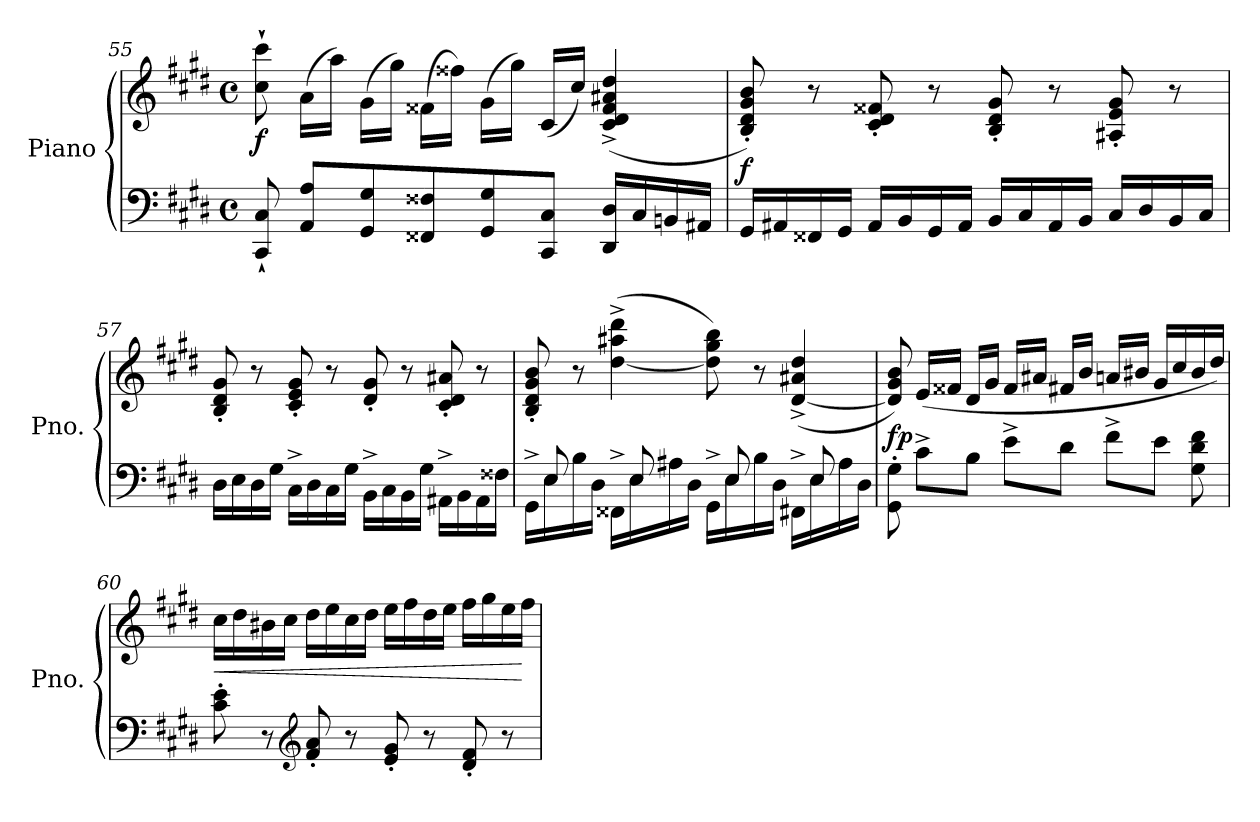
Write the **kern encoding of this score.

**kern	**kern	**dynam
*part1	*part1	*part1
*staff2	*staff1	*staff1/2
*I"Piano	*	*
*I'Pno.	*	*
*clefF4	*clefG2	*
*k[f#c#g#d#]	*k[f#c#g#d#]	*
*M4/4	*M4/4	*
*met(c)	*met(c)	*
=55	=55	=55
!	!	!LO:DY:b
8CC#/` 8C#/`	8cc#\` 8ccc#\`	f
8AA/ 8A/L	(16a\LL	.
.	16aa\JJ)	.
8GG#/ 8G#/	(16g#\LL	.
.	16gg#\JJ)	.
8FF##X/ 8F##X/	(16f##X\LL	.
.	16ff##X\JJ)	.
8GG#/ 8G#/	(16g#\LL	.
.	16gg#\JJ)	.
8CC#/ 8C#/J	(16c#/LL	.
.	16cc#/JJ)	.
16DD#/ 16D#/LL	(>4c#/^ 4d#/^ 4f##/^ 4a#X/^ 4dd#/^	.
16C#/	.	.
16BBn/	.	.
16AA#X/JJ	.	.
!!LO:LB:g=z
=56	=56	=56
!	!	!LO:DY:b
16GG#/LL	8B/' 8d#/' 8g#/' 8b/')	f
16AA#X/	.	.
16FF##X/	8r	.
16GG#/JJ	.	.
16AA#/LL	8c#/' 8d#/' 8f##X/'	.
16BB/	.	.
16GG#/	8r	.
16AA#/JJ	.	.
16BB/LL	8B/' 8d#/' 8g#/'	.
16C#/	.	.
16AA#/	8r	.
16BB/JJ	.	.
16C#/LL	8A#X/' 8e/' 8g#/'	.
16D#/	.	.
16BB/	8r	.
16C#/JJ	.	.
=57	=57	=57
16D#\LL	8B/' 8d#/' 8g#/'	.
16E\	.	.
16D#\	8r	.
16G#\JJ	.	.
16C#^\LL	8c#/' 8e/' 8g#/'	.
16D#\	.	.
16C#\	8r	.
16G#\JJ	.	.
16BB^\LL	8d#/' 8g#/'	.
16C#\	.	.
16BB\	8r	.
16G#\JJ	.	.
16AA#X^\LL	8c#/' 8d#/' 8a#X/'	.
16BB\	.	.
16AA#\	8r	.
16F##X\JJ	.	.
!!LO:LB:g=z
=58	=58	=58
*^	*	*
16GG#^\LL	16ryy	8B/' 8d#/' 8g#/' 8b/'	.
16E\	8E/	.	.
16B\	.	8r	.
16D#\JJ	8ryy	.	.
16FF##X^\LL	.	(>[4dd#\^ 4aa#X\^ 4ddd#\^	.
16E\	8E/	.	.
16A#X\	.	.	.
16D#\JJ	8ryy	.	.
16GG#^\LL	.	8dd#\] 8gg#\ 8bb\)	.
16E\	8E/	.	.
16B\	.	8r	.
16D#\JJ	8ryy	.	.
16FF#X^\LL	.	([4d#/^ 4a#X/^ 4dd#/^	.
16E\	8E/	.	.
16A#\	.	.	.
16D#\JJ	16ryy	.	.
=59	=59	=59	=59
!	!	!	!LO:DY:b
*v	*v	*	*
8GG#\' 8G#\'	8d#/] 8g#/ 8b/)	fp
8c#^\L	(>16e/LL	.
.	16f##X/JJ	.
8B\J	16d#/LL	.
.	16g#/JJ	.
8e^\L	16f##/LL	.
.	16a#X/JJ	.
8d#\J	16f#X/LL	.
.	16b/JJ	.
8f#^\L	16an/LL	.
.	16b#X/JJ	.
8e\J	16g#/LL	.
.	16cc#/	.
8G#\ 8d#\ 8f#\	16b#/	.
.	16dd#/JJ)	.
!!LO:PB:g=z
=60	=60	=60
!	!	!LO:HP:b
8c#\' 8e\'	16cc#\LL	<
.	16dd#\	.
8r	16b#X\	.
.	16cc#\JJ	.
*clefG2	*	*
8f#/' 8a/'	16dd#\LL	.
.	16ee\	.
8r	16cc#\	.
.	16dd#\JJ	.
8e/' 8g#/'	16ee\LL	.
.	16ff#\	.
8r	16dd#\	.
.	16ee\JJ	.
8d#/' 8f#/'	16ff#\LL	.
.	16gg#\	.
8r	16ee\	.
.	16ff#\JJ	[
=	=	=
*-	*-	*-
